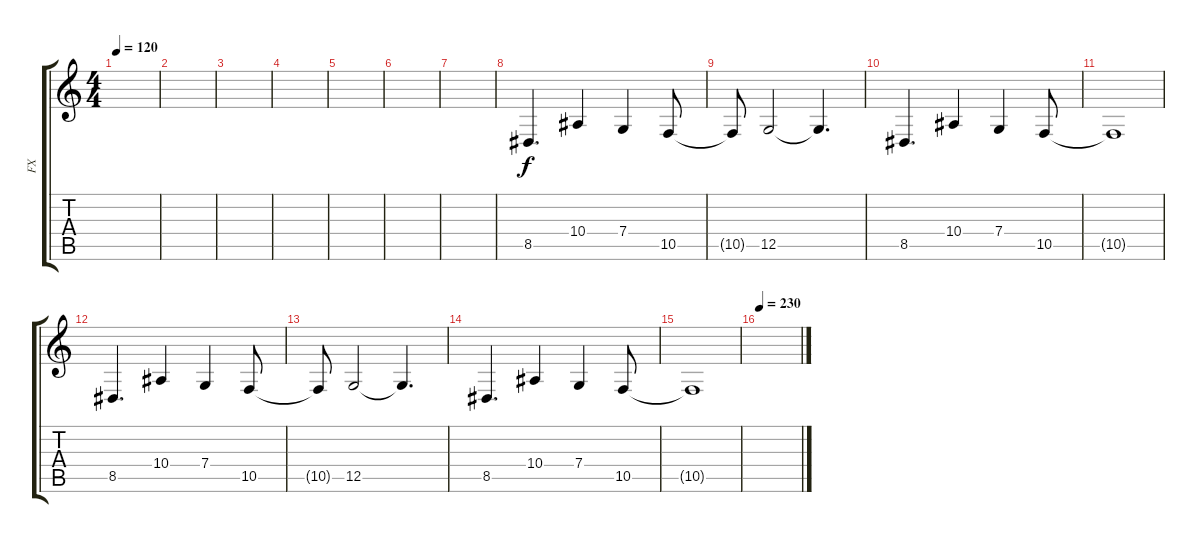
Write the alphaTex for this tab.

\track ("FX" "FX") {instrument pad4choir}
\staff {score tabs}
\tuning (D4 A3 F3 C3 G2 C2) {hide}
\ts (4 4)
\tempo 120
\clef g2
\ks c
|
|
|
|
|
|
|
8.5.4{d} 10.4.4 7.4.4 10.5.8 |
10.5{t}.8 12.5.2 12.5{t}.4{d} |
8.5.4{d} 10.4.4 7.4.4 10.5.8 |
10.5{t}.1 |
8.5.4{d} 10.4.4 7.4.4 10.5.8 |
10.5{t}.8 12.5.2 12.5{t}.4{d} |
8.5.4{d} 10.4.4 7.4.4 10.5.8 |
10.5{t}.1 |
\tempo 230
